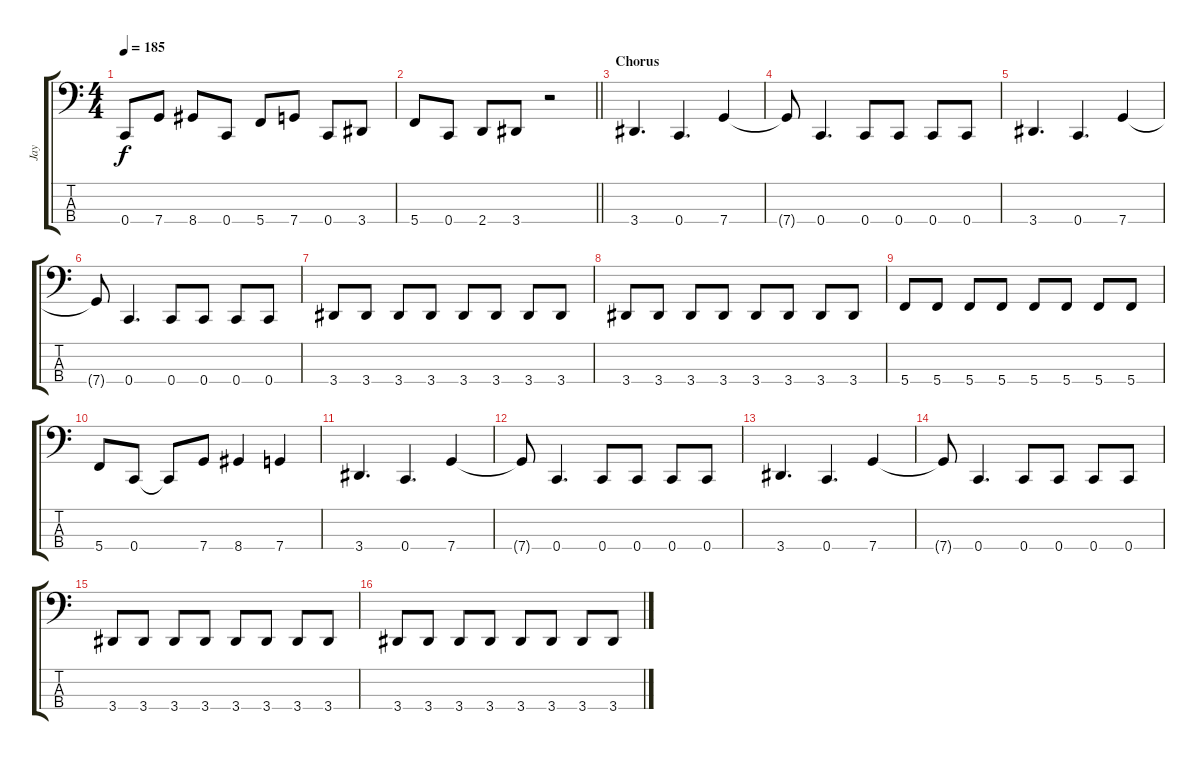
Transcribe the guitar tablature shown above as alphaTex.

\track ("Jay" "Jay") {instrument electricbasspick}
\staff {score tabs}
\tuning (F2 C2 G1 C1) {hide}
\ts (4 4)
\tempo 185
\clef f4
\ks c
0.4.8{dy f} 7.4.8 8.4.8 0.4.8 5.4.8 7.4.8 0.4.8 3.4.8 |
\barLineRight lightlight
5.4.8 0.4.8 2.4.8 3.4.8 r.2 |
\section ("" "Chorus")
3.4.4{d} 0.4.4{d} 7.4.4 |
7.4{t}.8 0.4.4{d} 0.4.8 0.4.8 0.4.8 0.4.8 |
3.4.4{d} 0.4.4{d} 7.4.4 |
7.4{t}.8 0.4.4{d} 0.4.8 0.4.8 0.4.8 0.4.8 |
3.4.8 3.4.8 3.4.8 3.4.8 3.4.8 3.4.8 3.4.8 3.4.8 |
3.4.8 3.4.8 3.4.8 3.4.8 3.4.8 3.4.8 3.4.8 3.4.8 |
5.4.8 5.4.8 5.4.8 5.4.8 5.4.8 5.4.8 5.4.8 5.4.8 |
5.4.8 0.4.8 0.4{t}.8 7.4.8 8.4.4 7.4.4 |
3.4.4{d} 0.4.4{d} 7.4.4 |
7.4{t}.8 0.4.4{d} 0.4.8 0.4.8 0.4.8 0.4.8 |
3.4.4{d} 0.4.4{d} 7.4.4 |
7.4{t}.8 0.4.4{d} 0.4.8 0.4.8 0.4.8 0.4.8 |
3.4.8 3.4.8 3.4.8 3.4.8 3.4.8 3.4.8 3.4.8 3.4.8 |
3.4.8 3.4.8 3.4.8 3.4.8 3.4.8 3.4.8 3.4.8 3.4.8
